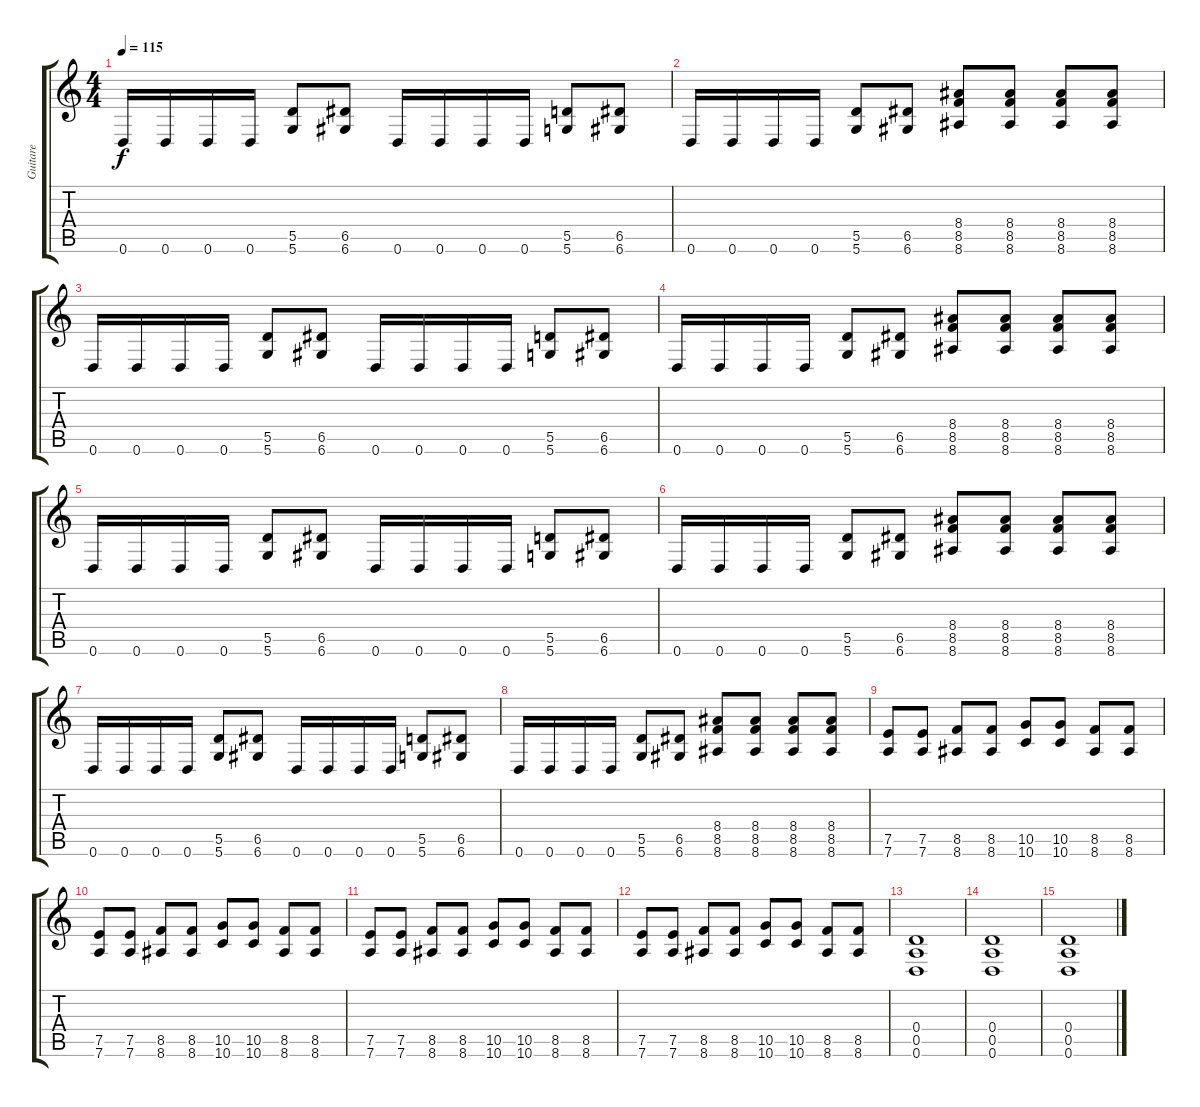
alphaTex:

\track ("Guitare" "Guitare") {instrument distortionguitar}
\staff {score tabs}
\tuning (E4 B3 G3 D3 A2 D2) {hide}
\ts (4 4)
\tempo 115
\clef g2
\ks c
0.6.16{dy f} 0.6.16 0.6.16 0.6.16 (5.5 5.6).8 (6.5 6.6).8 0.6.16 0.6.16 0.6.16 0.6.16 (5.5 5.6).8 (6.5 6.6).8 |
0.6.16 0.6.16 0.6.16 0.6.16 (5.5 5.6).8 (6.5 6.6).8 (8.4 8.5 8.6).8 (8.4 8.5 8.6).8 (8.4 8.5 8.6).8 (8.4 8.5 8.6).8 |
0.6.16 0.6.16 0.6.16 0.6.16 (5.5 5.6).8 (6.5 6.6).8 0.6.16 0.6.16 0.6.16 0.6.16 (5.5 5.6).8 (6.5 6.6).8 |
0.6.16 0.6.16 0.6.16 0.6.16 (5.5 5.6).8 (6.5 6.6).8 (8.4 8.5 8.6).8 (8.4 8.5 8.6).8 (8.4 8.5 8.6).8 (8.4 8.5 8.6).8 |
0.6.16 0.6.16 0.6.16 0.6.16 (5.5 5.6).8 (6.5 6.6).8 0.6.16 0.6.16 0.6.16 0.6.16 (5.5 5.6).8 (6.5 6.6).8 |
0.6.16 0.6.16 0.6.16 0.6.16 (5.5 5.6).8 (6.5 6.6).8 (8.4 8.5 8.6).8 (8.4 8.5 8.6).8 (8.4 8.5 8.6).8 (8.4 8.5 8.6).8 |
0.6.16 0.6.16 0.6.16 0.6.16 (5.5 5.6).8 (6.5 6.6).8 0.6.16 0.6.16 0.6.16 0.6.16 (5.5 5.6).8 (6.5 6.6).8 |
0.6.16 0.6.16 0.6.16 0.6.16 (5.5 5.6).8 (6.5 6.6).8 (8.4 8.5 8.6).8 (8.4 8.5 8.6).8 (8.4 8.5 8.6).8 (8.4 8.5 8.6).8 |
(7.5 7.6).8 (7.5 7.6).8 (8.5 8.6).8 (8.5 8.6).8 (10.5 10.6).8 (10.5 10.6).8 (8.5 8.6).8 (8.5 8.6).8 |
(7.5 7.6).8 (7.5 7.6).8 (8.5 8.6).8 (8.5 8.6).8 (10.5 10.6).8 (10.5 10.6).8 (8.5 8.6).8 (8.5 8.6).8 |
(7.5 7.6).8 (7.5 7.6).8 (8.5 8.6).8 (8.5 8.6).8 (10.5 10.6).8 (10.5 10.6).8 (8.5 8.6).8 (8.5 8.6).8 |
(7.5 7.6).8 (7.5 7.6).8 (8.5 8.6).8 (8.5 8.6).8 (10.5 10.6).8 (10.5 10.6).8 (8.5 8.6).8 (8.5 8.6).8 |
(0.4 0.5 0.6).1 |
(0.4 0.5 0.6).1 |
(0.4 0.5 0.6).1
